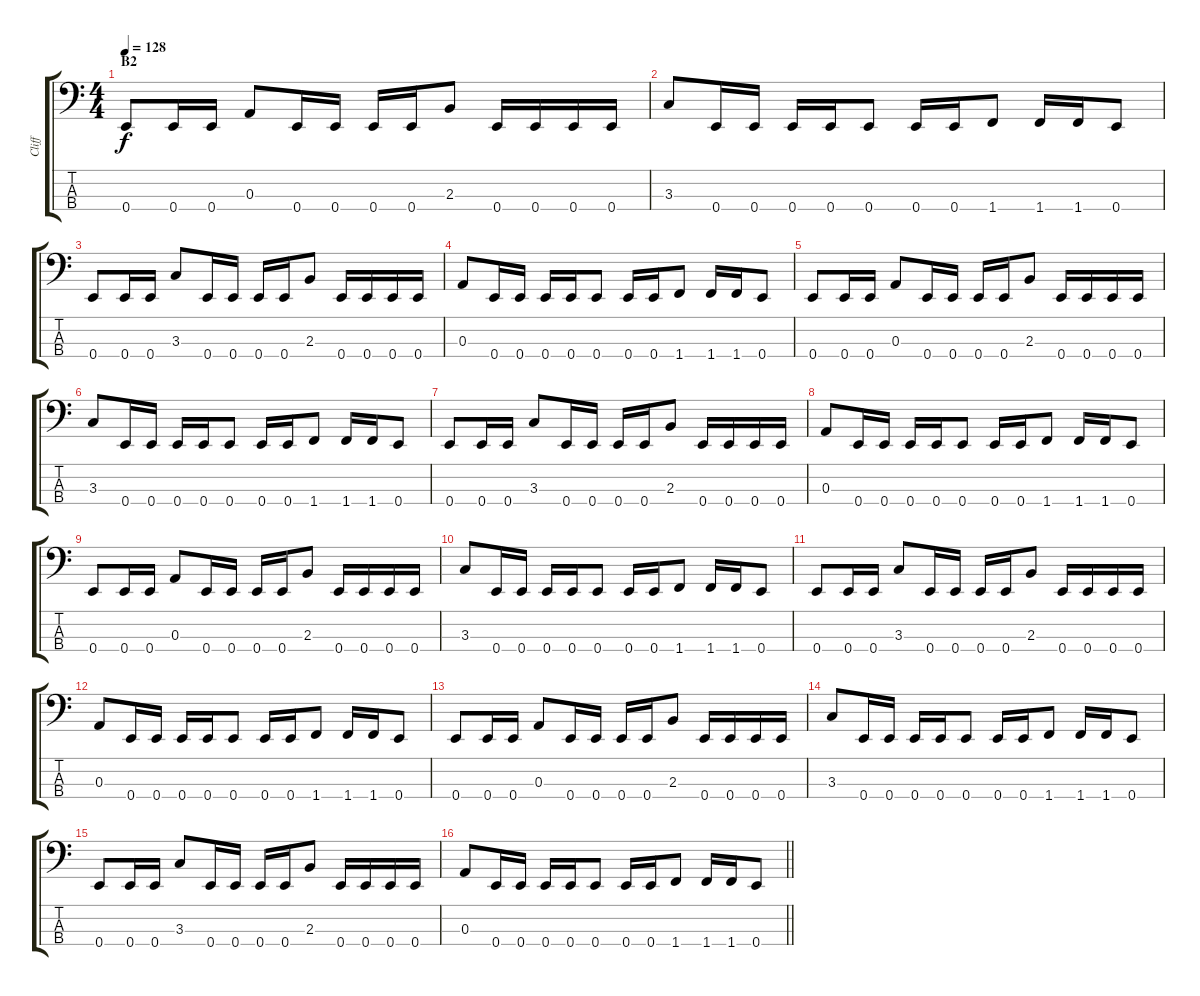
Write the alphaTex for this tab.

\track ("Cliff" "Cliff") {instrument electricbassfinger}
\staff {score tabs}
\tuning (G2 D2 A1 E1) {hide}
\ts (4 4)
\section ("" "B2")
\tempo 128
\clef f4
\ks c
0.4.8{dy f} 0.4.16 0.4.16 0.3.8 0.4.16 0.4.16 0.4.16 0.4.16 2.3.8 0.4.16 0.4.16 0.4.16 0.4.16 |
3.3.8 0.4.16 0.4.16 0.4.16 0.4.16 0.4.8 0.4.16 0.4.16 1.4.8 1.4.16 1.4.16 0.4.8 |
0.4.8 0.4.16 0.4.16 3.3.8 0.4.16 0.4.16 0.4.16 0.4.16 2.3.8 0.4.16 0.4.16 0.4.16 0.4.16 |
0.3.8 0.4.16 0.4.16 0.4.16 0.4.16 0.4.8 0.4.16 0.4.16 1.4.8 1.4.16 1.4.16 0.4.8 |
0.4.8 0.4.16 0.4.16 0.3.8 0.4.16 0.4.16 0.4.16 0.4.16 2.3.8 0.4.16 0.4.16 0.4.16 0.4.16 |
3.3.8 0.4.16 0.4.16 0.4.16 0.4.16 0.4.8 0.4.16 0.4.16 1.4.8 1.4.16 1.4.16 0.4.8 |
0.4.8 0.4.16 0.4.16 3.3.8 0.4.16 0.4.16 0.4.16 0.4.16 2.3.8 0.4.16 0.4.16 0.4.16 0.4.16 |
0.3.8 0.4.16 0.4.16 0.4.16 0.4.16 0.4.8 0.4.16 0.4.16 1.4.8 1.4.16 1.4.16 0.4.8 |
0.4.8 0.4.16 0.4.16 0.3.8 0.4.16 0.4.16 0.4.16 0.4.16 2.3.8 0.4.16 0.4.16 0.4.16 0.4.16 |
3.3.8 0.4.16 0.4.16 0.4.16 0.4.16 0.4.8 0.4.16 0.4.16 1.4.8 1.4.16 1.4.16 0.4.8 |
0.4.8 0.4.16 0.4.16 3.3.8 0.4.16 0.4.16 0.4.16 0.4.16 2.3.8 0.4.16 0.4.16 0.4.16 0.4.16 |
0.3.8 0.4.16 0.4.16 0.4.16 0.4.16 0.4.8 0.4.16 0.4.16 1.4.8 1.4.16 1.4.16 0.4.8 |
0.4.8 0.4.16 0.4.16 0.3.8 0.4.16 0.4.16 0.4.16 0.4.16 2.3.8 0.4.16 0.4.16 0.4.16 0.4.16 |
3.3.8 0.4.16 0.4.16 0.4.16 0.4.16 0.4.8 0.4.16 0.4.16 1.4.8 1.4.16 1.4.16 0.4.8 |
0.4.8 0.4.16 0.4.16 3.3.8 0.4.16 0.4.16 0.4.16 0.4.16 2.3.8 0.4.16 0.4.16 0.4.16 0.4.16 |
\barLineRight lightlight
0.3.8 0.4.16 0.4.16 0.4.16 0.4.16 0.4.8 0.4.16 0.4.16 1.4.8 1.4.16 1.4.16 0.4.8
